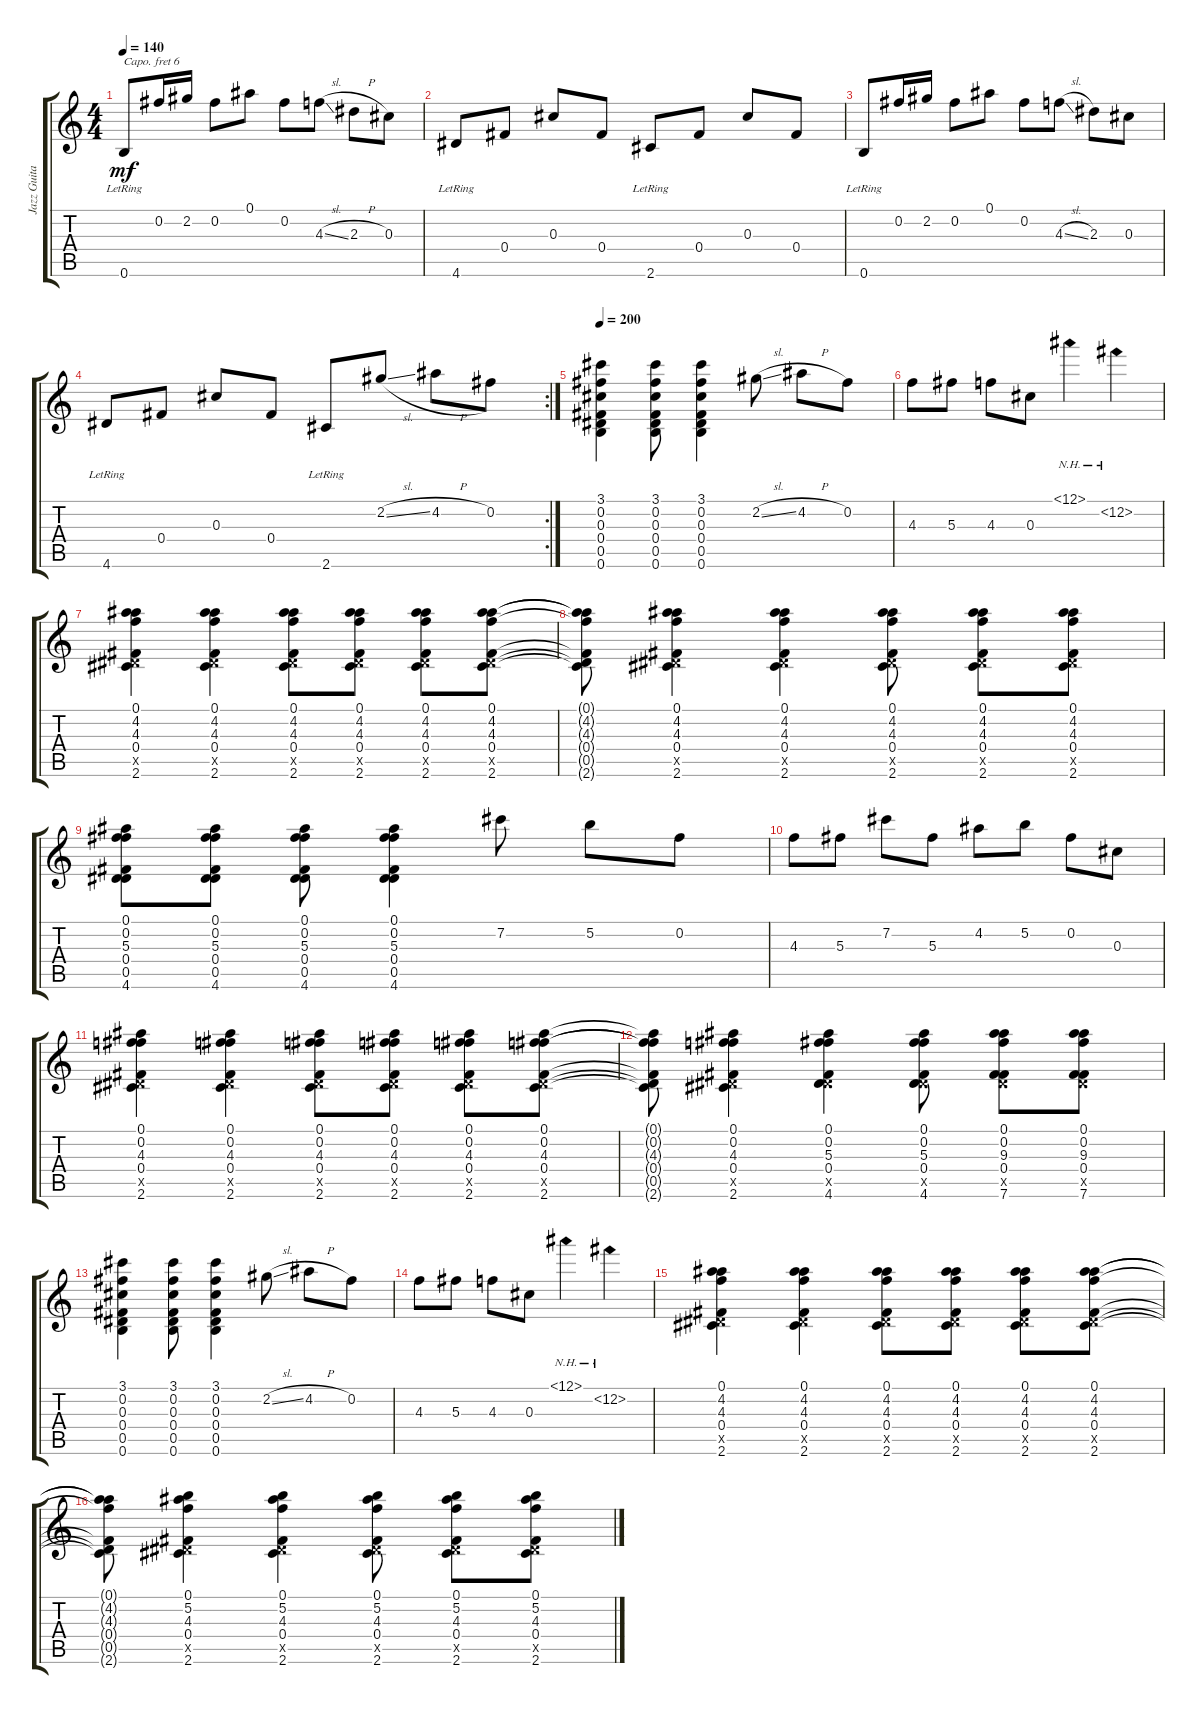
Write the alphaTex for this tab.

\track ("Jazz Guitar" "Jazz Guita") {instrument electricguitarjazz}
\staff {score tabs}
\capo 6
\tuning (E4 C4 G3 C3 A2 F2) {hide}
\ts (4 4)
\tempo 140
\clef g2
\ks c
0.6{lr}.8{dy mf instrument electricguitarjazz} 0.2.16 2.2.16 0.2.8 0.1.8 0.2.8 4.3{sl}.8 2.3{h}.8 0.3.8 |
4.6{lr}.8 0.4.8 0.3.8 0.4.8 2.6{lr}.8 0.4.8 0.3.8 0.4.8 |
0.6{lr}.8 0.2.16 2.2.16 0.2.8 0.1.8 0.2.8 4.3{sl}.8 2.3.8 0.3.8 |
\rc 2
4.6{lr}.8 0.4.8 0.3.8 0.4.8 2.6{lr}.8 2.2{sl}.8 4.2{h}.8 0.2.8 |
\tempo 200
(3.1 0.2 0.3 0.4 0.5 0.6).4 (3.1 0.2 0.3 0.4 0.5 0.6).8 (3.1 0.2 0.3 0.4 0.5 0.6).4 2.2{sl}.8 4.2{h}.8 0.2.8 |
4.3.8 5.3.8 4.3.8 0.3.8 12.1{nh}.4 12.2{nh}.4 |
(0.1 4.2 4.3 0.4 0.5{x} 2.6).4 (0.1 4.2 4.3 0.4 0.5{x} 2.6).4 (0.1 4.2 4.3 0.4 0.5{x} 2.6).8 (0.1 4.2 4.3 0.4 0.5{x} 2.6).8 (0.1 4.2 4.3 0.4 0.5{x} 2.6).8 (0.1 4.2 4.3 0.4 0.5{x} 2.6).8 |
(0.1{t} 4.2{t} 4.3{t} 0.4{t} 0.5{t} 2.6{t}).8 (0.1 4.2 4.3 0.4 0.5{x} 2.6).4 (0.1 4.2 4.3 0.4 0.5{x} 2.6).4 (0.1 4.2 4.3 0.4 0.5{x} 2.6).8 (0.1 4.2 4.3 0.4 0.5{x} 2.6).8 (0.1 4.2 4.3 0.4 0.5{x} 2.6).8 |
(0.1 0.2 5.3 0.4 0.5 4.6).8 (0.1 0.2 5.3 0.4 0.5 4.6).8 (0.1 0.2 5.3 0.4 0.5 4.6).8 (0.1 0.2 5.3 0.4 0.5 4.6).4 7.2.8 5.2.8 0.2.8 |
4.3.8 5.3.8 7.2.8 5.3.8 4.2.8 5.2.8 0.2.8 0.3.8 |
(0.1 0.2 4.3 0.4 0.5{x} 2.6).4 (0.1 0.2 4.3 0.4 0.5{x} 2.6).4 (0.1 0.2 4.3 0.4 0.5{x} 2.6).8 (0.1 0.2 4.3 0.4 0.5{x} 2.6).8 (0.1 0.2 4.3 0.4 0.5{x} 2.6).8 (0.1 0.2 4.3 0.4 0.5{x} 2.6).8 |
(0.1{t} 0.2{t} 4.3{t} 0.4{t} 0.5{t} 2.6{t}).8 (0.1 0.2 4.3 0.4 0.5{x} 2.6).4 (0.1 0.2 5.3 0.4 0.5{x} 4.6).4 (0.1 0.2 5.3 0.4 0.5{x} 4.6).8 (0.1 0.2 9.3 0.4 0.5{x} 7.6).8 (0.1 0.2 9.3 0.4 0.5{x} 7.6).8 |
(3.1 0.2 0.3 0.4 0.5 0.6).4 (3.1 0.2 0.3 0.4 0.5 0.6).8 (3.1 0.2 0.3 0.4 0.5 0.6).4 2.2{sl}.8 4.2{h}.8 0.2.8 |
4.3.8 5.3.8 4.3.8 0.3.8 12.1{nh}.4 12.2{nh}.4 |
(0.1 4.2 4.3 0.4 0.5{x} 2.6).4 (0.1 4.2 4.3 0.4 0.5{x} 2.6).4 (0.1 4.2 4.3 0.4 0.5{x} 2.6).8 (0.1 4.2 4.3 0.4 0.5{x} 2.6).8 (0.1 4.2 4.3 0.4 0.5{x} 2.6).8 (0.1 4.2 4.3 0.4 0.5{x} 2.6).8 |
(0.1{t} 4.2{t} 4.3{t} 0.4{t} 0.5{t} 2.6{t}).8 (0.1 5.2 4.3 0.4 0.5{x} 2.6).4 (0.1 5.2 4.3 0.4 0.5{x} 2.6).4 (0.1 5.2 4.3 0.4 0.5{x} 2.6).8 (0.1 5.2 4.3 0.4 0.5{x} 2.6).8 (0.1 5.2 4.3 0.4 0.5{x} 2.6).8
